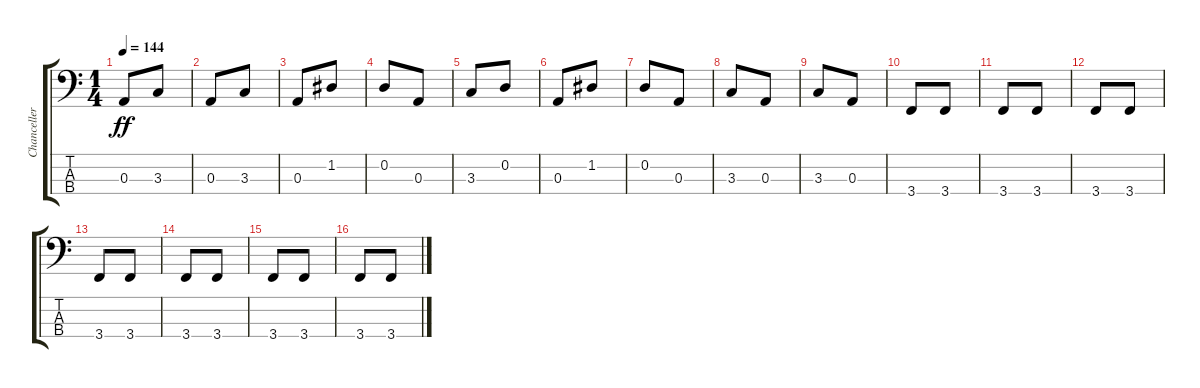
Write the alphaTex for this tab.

\track ("Chanceller" "Chanceller") {instrument electricbassfinger}
\staff {score tabs}
\tuning (G2 D2 A1 D1) {hide}
\ts (1 4)
\tempo 144
\clef f4
\ks c
0.3.8{dy ff} 3.3.8 |
0.3.8 3.3.8 |
0.3.8 1.2.8 |
0.2.8 0.3.8 |
3.3.8 0.2.8 |
0.3.8 1.2.8 |
0.2.8 0.3.8 |
3.3.8 0.3.8 |
3.3.8 0.3.8 |
3.4.8 3.4.8 |
3.4.8 3.4.8 |
3.4.8 3.4.8 |
3.4.8 3.4.8 |
3.4.8 3.4.8 |
3.4.8 3.4.8 |
3.4.8 3.4.8
